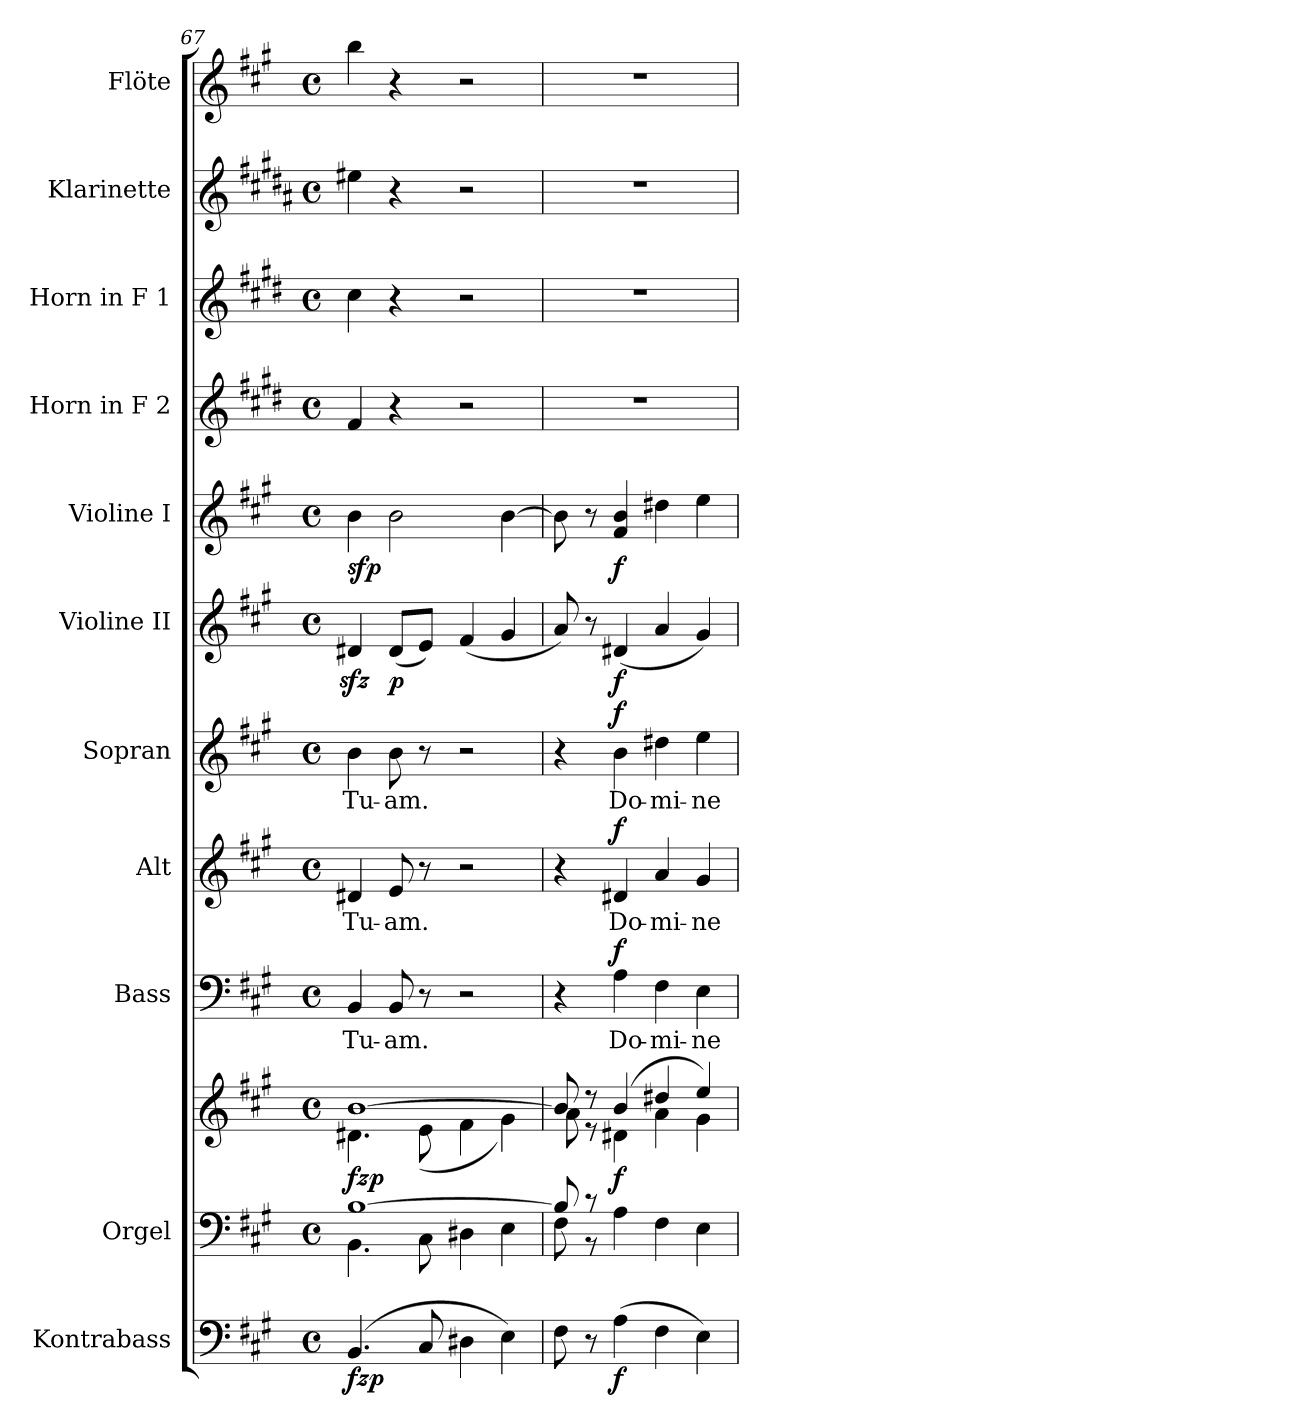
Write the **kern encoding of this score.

**kern	**dynam	**kern	**kern	**dynam	**kern	**text	**dynam	**kern	**text	**dynam	**kern	**text	**dynam	**kern	**dynam	**kern	**dynam	**kern	**kern	**kern	**kern
*part11	*part11	*part10	*part10	*part10	*part9	*part9	*part9	*part8	*part8	*part8	*part7	*part7	*part7	*part6	*part6	*part5	*part5	*part4	*part3	*part2	*part1
*staff12	*staff12	*staff11	*staff10	*staff10/11	*staff9	*staff9	*staff9	*staff8	*staff8	*staff8	*staff7	*staff7	*staff7	*staff6	*staff6	*staff5	*staff5	*staff4	*staff3	*staff2	*staff1
*I"Kontrabass	*	*I"Orgel	*	*	*I"Bass	*	*	*I"Alt	*	*	*I"Sopran	*	*	*I"Violine II	*	*I"Violine I	*	*I"Horn in F 2	*I"Horn in F 1	*I"Klarinette	*I"Flöte
*I'Kb.	*	*I'Org.	*	*	*I'B.	*	*	*I'A.	*	*	*I'S.	*	*	*I'Vl. II	*	*I'Vl. I	*	*	*	*I'Kl.	*I'Fl.
*clefF4	*	*clefF4	*clefG2	*	*clefF4	*	*	*clefG2	*	*	*clefG2	*	*	*clefG2	*	*clefG2	*	*clefG2	*clefG2	*clefG2	*clefG2
*ITrd7c12	*	*	*	*	*	*	*	*	*	*	*	*	*	*	*	*	*	*ITrd4c7	*ITrd4c7	*ITrd1c2	*
*k[f#c#g#]	*	*k[f#c#g#]	*k[f#c#g#]	*	*k[f#c#g#]	*	*	*k[f#c#g#]	*	*	*k[f#c#g#]	*	*	*k[f#c#g#]	*	*k[f#c#g#]	*	*k[f#c#g#]	*k[f#c#g#]	*k[f#c#g#]	*k[f#c#g#]
*A:	*	*A:	*A:	*	*A:	*	*	*A:	*	*	*A:	*	*	*A:	*	*A:	*	*A:	*A:	*A:	*A:
*M4/4	*	*M4/4	*M4/4	*	*M4/4	*	*	*M4/4	*	*	*M4/4	*	*	*M4/4	*	*M4/4	*	*M4/4	*M4/4	*M4/4	*M4/4
*met(c)	*	*met(c)	*met(c)	*	*met(c)	*	*	*met(c)	*	*	*met(c)	*	*	*met(c)	*	*met(c)	*	*met(c)	*met(c)	*met(c)	*met(c)
=67	=67	=67	=67	=67	=67	=67	=67	=67	=67	=67	=67	=67	=67	=67	=67	=67	=67	=67	=67	=67	=67
*	*	*^	*^	*	*	*	*	*	*	*	*	*	*	*	*	*	*	*	*	*	*
!	!LO:DY:b	!	!	!	!	!	!	!LO:LY:b	!	!	!LO:LY:b	!	!	!LO:LY:b	!	!	!	!	!	!	!	!	!
!	!LO:DY:n=1:b	!	!	!	!	!LO:DY:b	!	!	!	!	!	!	!	!	!	!	!	!	!	!	!	!	!
!	!	!	!	!	!	!LO:DY:n=1:b	!	!	!	!	!	!	!	!	!	!	!	!	!LO:DY:b	!	!	!	!
(4.BBB/	fz p	[>1B	4.BB\	[>1b	4.d#X\	fz p	4BB/	Tu-	.	4d#X/	Tu-	.	4b\	Tu-	.	4d#Xzz</	.	4b\	sfp	4B/	4f#\	4dd#X\	4bb\
!	!	!	!	!	!	!	!	!LO:LY:b	!	!	!LO:LY:b	!	!	!LO:LY:b	!	!	!LO:DY:b	!	!	!	!	!	!
.	.	.	.	.	.	.	8BB/	-am.	.	8e/	-am.	.	8b\	-am.	.	(<8d#/L	p	2b\	.	4r	4r	4r	4r
8CC#/	.	.	8C#\	.	(<8e\	.	8r	.	.	8r	.	.	8r	.	.	8e/J)	.	.	.	.	.	.	.
4DD#X\	.	.	4D#X\	.	4f#\	.	2r	.	.	2r	.	.	2r	.	.	(<4f#/	.	.	.	2r	2r	2r	2r
4EE\)	.	.	4E\	.	4g#\)	.	.	.	.	.	.	.	.	.	.	4g#/	.	[4b\	.	.	.	.	.
=68	=68	=68	=68	=68	=68	=68	=68	=68	=68	=68	=68	=68	=68	=68	=68	=68	=68	=68	=68	=68	=68	=68	=68
8FF#\	.	8B/]	8F#\	8b/]	8a\	.	4r	.	.	4r	.	.	4r	.	.	8a/)	.	8b\]	.	1r	1r	1r	1r
8r	.	8r	8r	8r	8r	.	.	.	.	.	.	.	.	.	.	8r	.	8r	.	.	.	.	.
!	!LO:DY:b	!	!	!	!	!LO:DY:b	!	!LO:LY:b	!LO:DY:a	!	!LO:LY:b	!LO:DY:a	!	!LO:LY:b	!LO:DY:a	!	!LO:DY:b	!	!LO:DY:b	!	!	!	!
(>4AA\	f	4A\	2.ryy	(4b/	4d#X\	f	4A\	Do-	f	4d#X/	Do-	f	4b\	Do-	f	(<4d#X/	f	4f#/ 4b/	f	.	.	.	.
!	!	!	!	!	!	!	!	!LO:LY:b	!	!	!LO:LY:b	!	!	!LO:LY:b	!	!	!	!	!	!	!	!	!
4FF#\	.	4F#\	.	4dd#X/	4a\	.	4F#\	-mi-	.	4a/	-mi-	.	4dd#X\	-mi-	.	4a/	.	4dd#X\	.	.	.	.	.
!	!	!	!	!	!	!	!	!LO:LY:b	!	!	!LO:LY:b	!	!	!LO:LY:b	!	!	!	!	!	!	!	!	!
4EE\)	.	4E\	.	4ee/)	4g#\	.	4E\	-ne	.	4g#/	-ne	.	4ee\	-ne	.	4g#/)	.	4ee\	.	.	.	.	.
*	*	*v	*v	*	*	*	*	*	*	*	*	*	*	*	*	*	*	*	*	*	*	*	*
*	*	*	*v	*v	*	*	*	*	*	*	*	*	*	*	*	*	*	*	*	*	*	*
=	=	=	=	=	=	=	=	=	=	=	=	=	=	=	=	=	=	=	=	=	=
*-	*-	*-	*-	*-	*-	*-	*-	*-	*-	*-	*-	*-	*-	*-	*-	*-	*-	*-	*-	*-	*-
